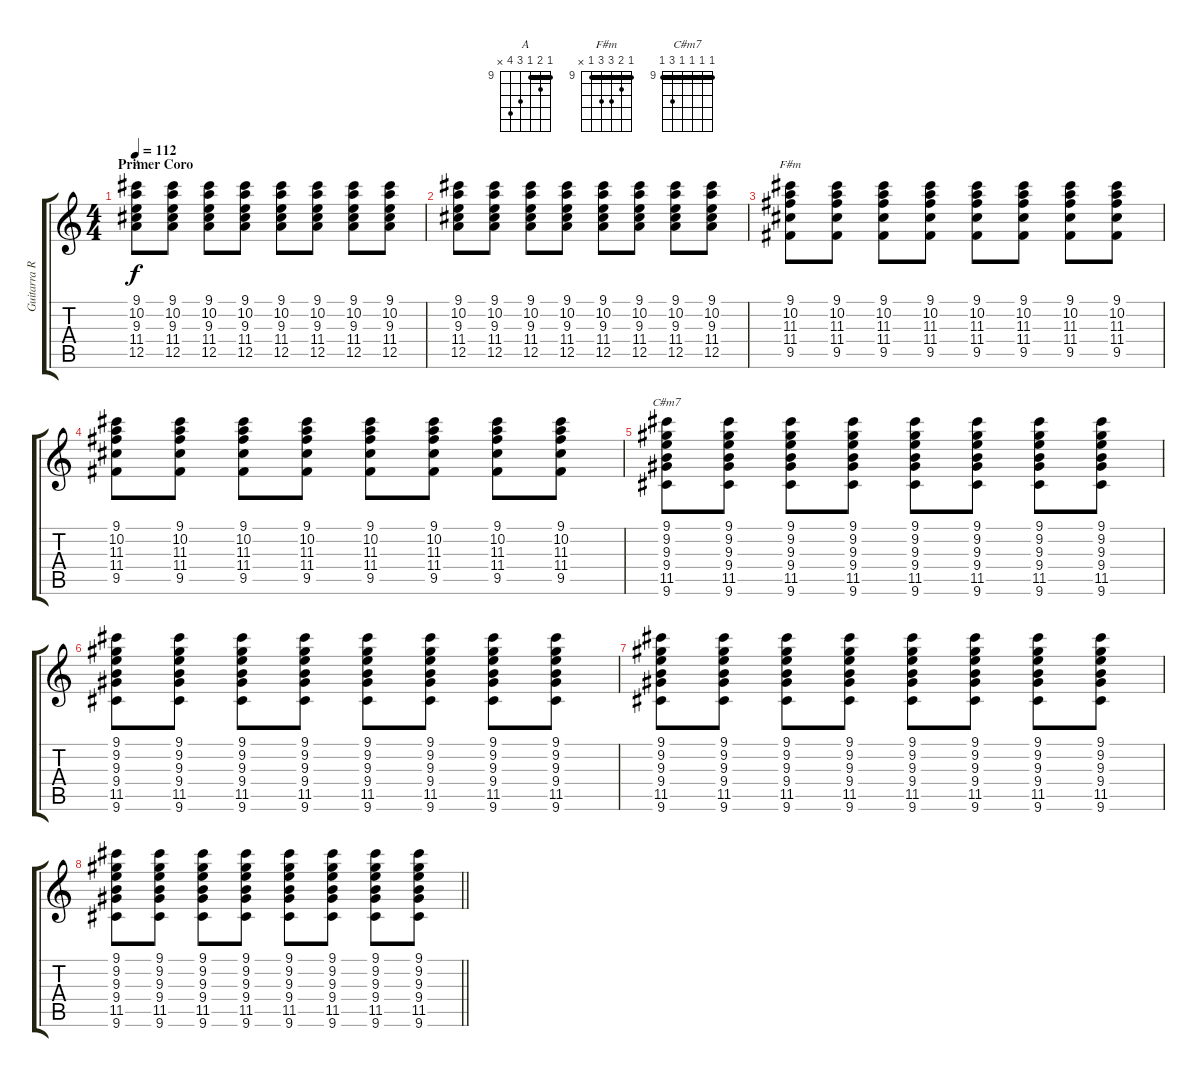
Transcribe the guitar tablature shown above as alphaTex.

\track ("Guitarra Ritmica" "Guitarra R") {instrument distortionguitar}
\staff {score tabs}
\tuning (E4 B3 G3 D3 A2 E2) {hide}
\chord ("A" 9 10 9 11 12 x) {firstfret 9 barre 9}
\chord ("F#m" 9 10 11 11 9 x) {firstfret 9 barre 9}
\chord ("C#m7" 9 9 9 9 11 9) {firstfret 9 barre 9}
\ts (4 4)
\section ("" "Primer Coro")
\tempo 112
\clef g2
\ks c
(9.1 10.2 9.3 11.4 12.5).8{ch "A" dy f} (9.1 10.2 9.3 11.4 12.5).8 (9.1 10.2 9.3 11.4 12.5).8 (9.1 10.2 9.3 11.4 12.5).8 (9.1 10.2 9.3 11.4 12.5).8 (9.1 10.2 9.3 11.4 12.5).8 (9.1 10.2 9.3 11.4 12.5).8 (9.1 10.2 9.3 11.4 12.5).8 |
(9.1 10.2 9.3 11.4 12.5).8 (9.1 10.2 9.3 11.4 12.5).8 (9.1 10.2 9.3 11.4 12.5).8 (9.1 10.2 9.3 11.4 12.5).8 (9.1 10.2 9.3 11.4 12.5).8 (9.1 10.2 9.3 11.4 12.5).8 (9.1 10.2 9.3 11.4 12.5).8 (9.1 10.2 9.3 11.4 12.5).8 |
(9.1 10.2 11.3 11.4 9.5).8{ch "F#m"} (9.1 10.2 11.3 11.4 9.5).8 (9.1 10.2 11.3 11.4 9.5).8 (9.1 10.2 11.3 11.4 9.5).8 (9.1 10.2 11.3 11.4 9.5).8 (9.1 10.2 11.3 11.4 9.5).8 (9.1 10.2 11.3 11.4 9.5).8 (9.1 10.2 11.3 11.4 9.5).8 |
(9.1 10.2 11.3 11.4 9.5).8 (9.1 10.2 11.3 11.4 9.5).8 (9.1 10.2 11.3 11.4 9.5).8 (9.1 10.2 11.3 11.4 9.5).8 (9.1 10.2 11.3 11.4 9.5).8 (9.1 10.2 11.3 11.4 9.5).8 (9.1 10.2 11.3 11.4 9.5).8 (9.1 10.2 11.3 11.4 9.5).8 |
(9.1 9.2 9.3 9.4 11.5 9.6).8{ch "C#m7"} (9.1 9.2 9.3 9.4 11.5 9.6).8 (9.1 9.2 9.3 9.4 11.5 9.6).8 (9.1 9.2 9.3 9.4 11.5 9.6).8 (9.1 9.2 9.3 9.4 11.5 9.6).8 (9.1 9.2 9.3 9.4 11.5 9.6).8 (9.1 9.2 9.3 9.4 11.5 9.6).8 (9.1 9.2 9.3 9.4 11.5 9.6).8 |
(9.1 9.2 9.3 9.4 11.5 9.6).8 (9.1 9.2 9.3 9.4 11.5 9.6).8 (9.1 9.2 9.3 9.4 11.5 9.6).8 (9.1 9.2 9.3 9.4 11.5 9.6).8 (9.1 9.2 9.3 9.4 11.5 9.6).8 (9.1 9.2 9.3 9.4 11.5 9.6).8 (9.1 9.2 9.3 9.4 11.5 9.6).8 (9.1 9.2 9.3 9.4 11.5 9.6).8 |
(9.1 9.2 9.3 9.4 11.5 9.6).8 (9.1 9.2 9.3 9.4 11.5 9.6).8 (9.1 9.2 9.3 9.4 11.5 9.6).8 (9.1 9.2 9.3 9.4 11.5 9.6).8 (9.1 9.2 9.3 9.4 11.5 9.6).8 (9.1 9.2 9.3 9.4 11.5 9.6).8 (9.1 9.2 9.3 9.4 11.5 9.6).8 (9.1 9.2 9.3 9.4 11.5 9.6).8 |
\barLineRight lightlight
(9.1 9.2 9.3 9.4 11.5 9.6).8 (9.1 9.2 9.3 9.4 11.5 9.6).8 (9.1 9.2 9.3 9.4 11.5 9.6).8 (9.1 9.2 9.3 9.4 11.5 9.6).8 (9.1 9.2 9.3 9.4 11.5 9.6).8 (9.1 9.2 9.3 9.4 11.5 9.6).8 (9.1 9.2 9.3 9.4 11.5 9.6).8 (9.1 9.2 9.3 9.4 11.5 9.6).8
